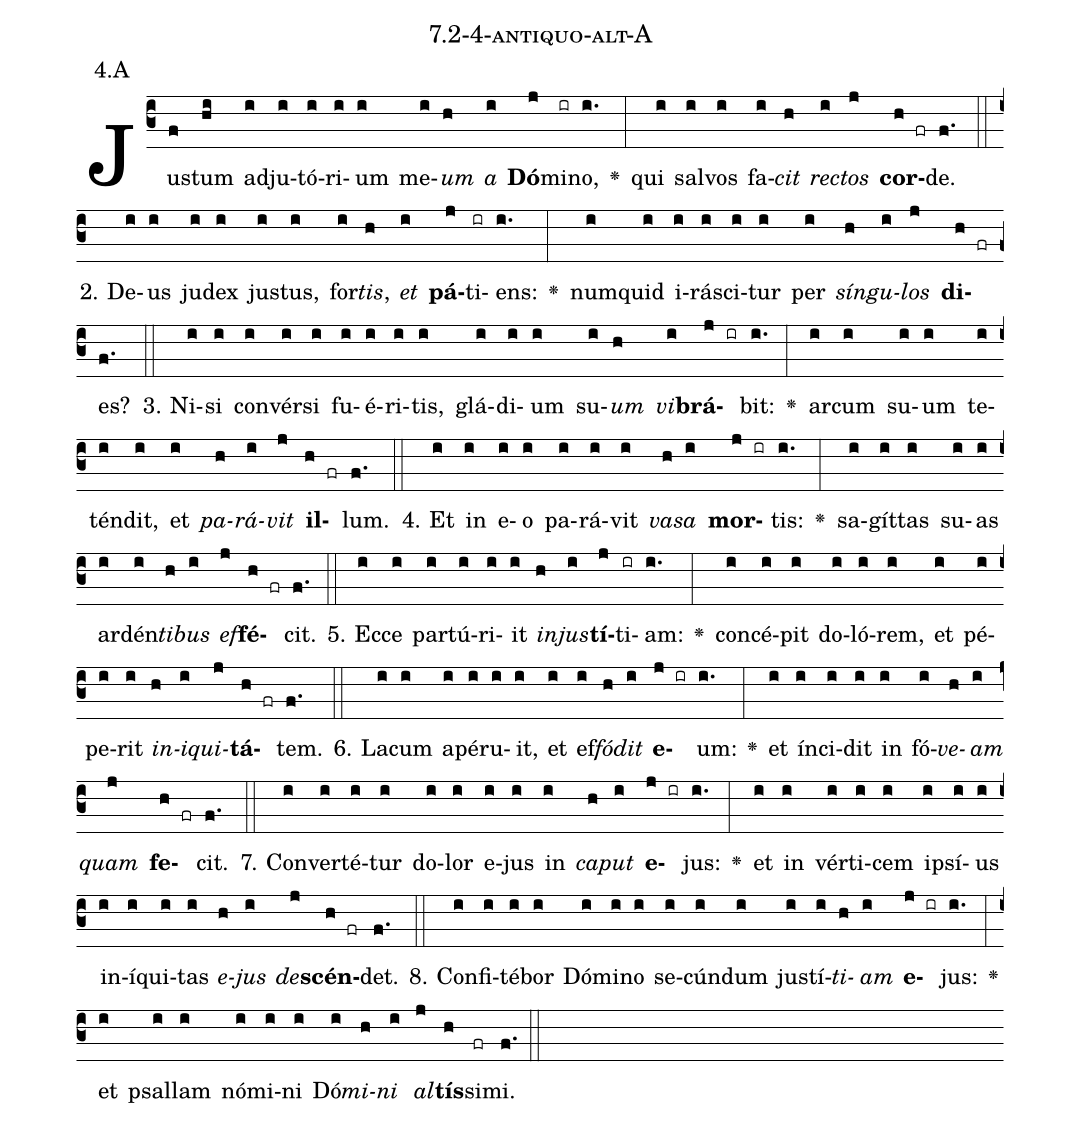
name: 7.2-4-antiquo-alt-A;
annotation: 4.A;
%%
(c3)Jus(f)tum(hi) ad(i)ju(i)tó(i)ri(i)um(i) me(i)<i>um</i>(h) <i>a</i>(i) <b>Dó</b>(j)mi(ir)no,(i.) <v>\greheightstar</v>(:) qui(i) sal(i)vos(i) fa(i)<i>cit</i>(h) <i>rec</i>(i)<i>tos</i>(j) <b>cor</b>(h fr)de.(f.) (::)
2. De(i)us(i) ju(i)dex(i) jus(i)tus,(i) for(i)<i>tis</i>,(h) <i>et</i>(i) <b>pá</b>(j)ti(ir)ens:(i.) <v>\greheightstar</v>(:) num(i)quid(i) i(i)rá(i)sci(i)tur(i) per(i) <i>sín</i>(h)<i>gu</i>(i)<i>los</i>(j) <b>di</b>(h fr)es?(f.) (::)
3. Ni(i)si(i) con(i)vér(i)si(i) fu(i)é(i)ri(i)tis,(i) glá(i)di(i)um(i) su(i)<i>um</i>(h) <i>vi</i>(i)<b>brá</b>(j ir)bit:(i.) <v>\greheightstar</v>(:) ar(i)cum(i) su(i)um(i) te(i)tén(i)dit,(i) et(i) <i>pa</i>(h)<i>rá</i>(i)<i>vit</i>(j) <b>il</b>(h fr)lum.(f.) (::)
4. Et(i) in(i) e(i)o(i) pa(i)rá(i)vit(i) <i>va</i>(h)<i>sa</i>(i) <b>mor</b>(j ir)tis:(i.) <v>\greheightstar</v>(:) sa(i)gít(i)tas(i) su(i)as(i) ar(i)dén(i)<i>ti</i>(h)<i>bus</i>(i) <i>ef</i>(j)<b>fé</b>(h fr)cit.(f.) (::)
5. Ec(i)ce(i) par(i)tú(i)ri(i)it(i) <i>in</i>(h)<i>jus</i>(i)<b>tí</b>(j)ti(ir)am:(i.) <v>\greheightstar</v>(:) con(i)cé(i)pit(i) do(i)ló(i)rem,(i) et(i) pé(i)pe(i)rit(i) <i>in</i>(h)<i>i</i>(i)<i>qui</i>(j)<b>tá</b>(h fr)tem.(f.) (::)
6. La(i)cum(i) a(i)pé(i)ru(i)it,(i) et(i) ef(i)<i>fó</i>(h)<i>dit</i>(i) <b>e</b>(j ir)um:(i.) <v>\greheightstar</v>(:) et(i) ín(i)ci(i)dit(i) in(i) fó(i)<i>ve</i>(h)<i>am</i>(i) <i>quam</i>(j) <b>fe</b>(h fr)cit.(f.) (::)
7. Con(i)ver(i)té(i)tur(i) do(i)lor(i) e(i)jus(i) in(i) <i>ca</i>(h)<i>put</i>(i) <b>e</b>(j ir)jus:(i.) <v>\greheightstar</v>(:) et(i) in(i) vér(i)ti(i)cem(i) ip(i)sí(i)us(i) in(i)í(i)qui(i)tas(i) <i>e</i>(h)<i>jus</i>(i) <i>de</i>(j)<b>scén</b>(h fr)det.(f.) (::)
8. Con(i)fi(i)té(i)bor(i) Dó(i)mi(i)no(i) se(i)cún(i)dum(i) jus(i)tí(i)<i>ti</i>(h)<i>am</i>(i) <b>e</b>(j ir)jus:(i.) <v>\greheightstar</v>(:) et(i) psal(i)lam(i) nó(i)mi(i)ni(i) Dó(i)<i>mi</i>(h)<i>ni</i>(i) <i>al</i>(j)<b>tís</b>(h)si(fr)mi.(f.) (::)
